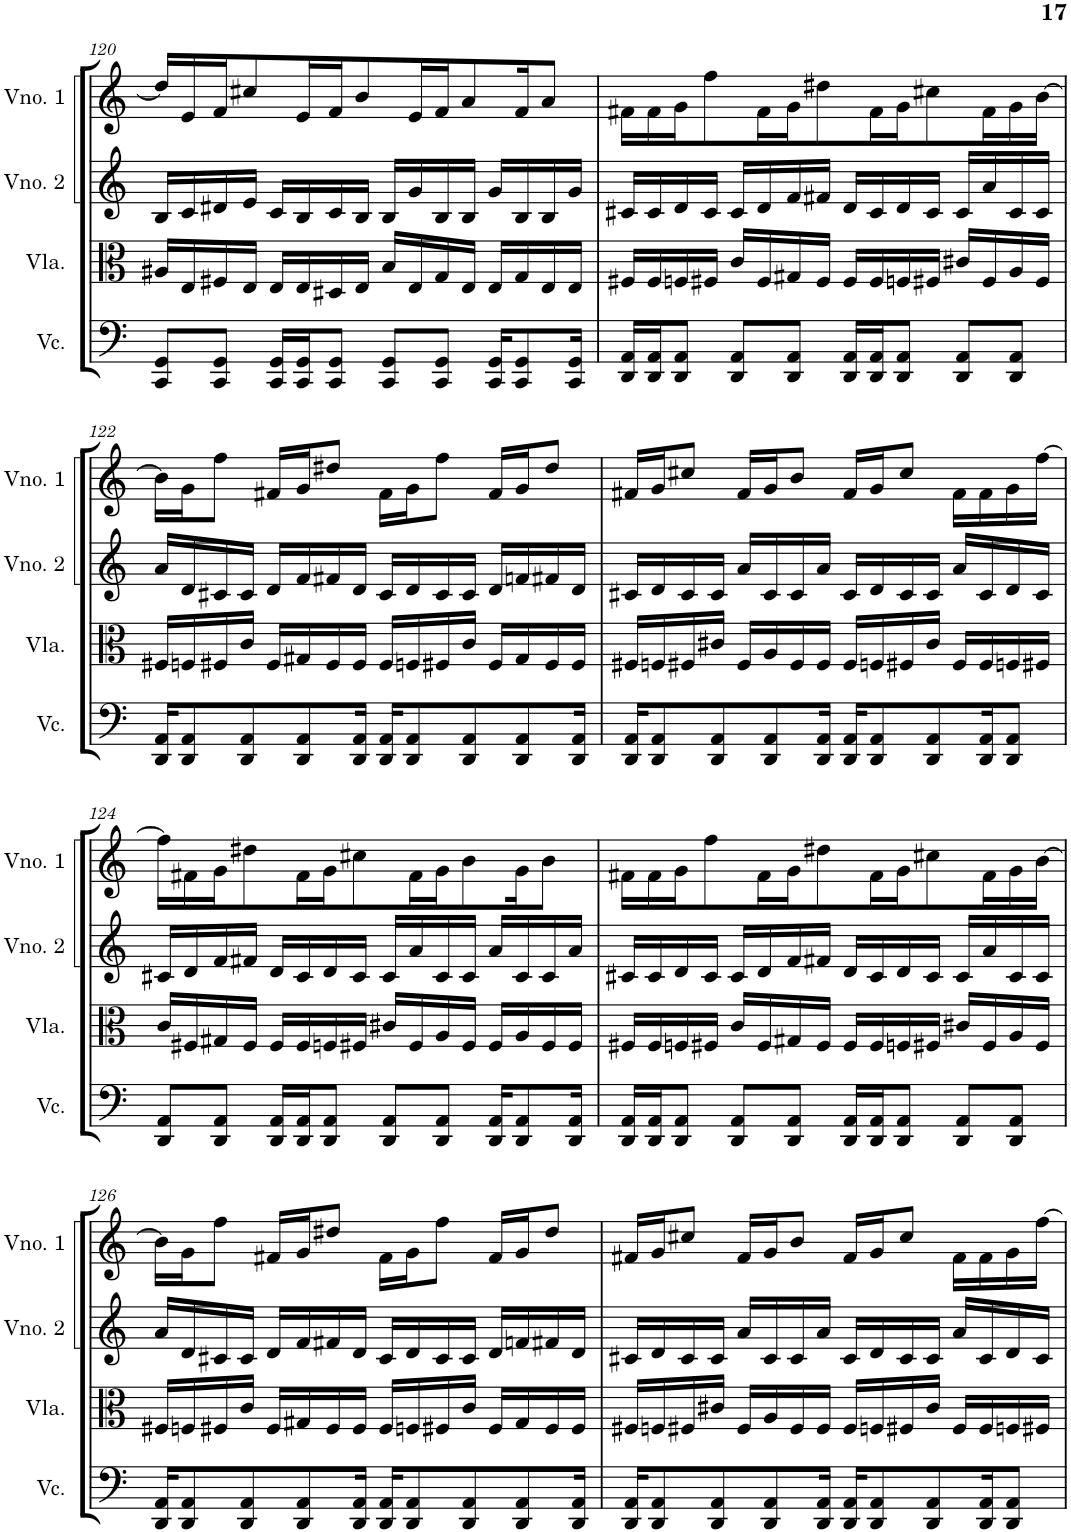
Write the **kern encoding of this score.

**kern	**kern	**kern	**kern
*part4	*part3	*part2	*part1
*staff4	*staff3	*staff2	*staff1
*I"Violoncelo	*I"Viola	*I"Violino 2	*I"Violino 1
*I'Vc.	*I'Vla.	*I'Vno. 2	*I'Vno. 1
!!LO:PB:g=z
*clefF4	*clefC3	*clefG2	*clefG2
*k[]	*k[]	*k[]	*k[]
*M4/4	*M4/4	*M4/4	*M4/4
=120	=120	=120	=120
8CC/ 8GG/L	16A#X/LL	16B/LL	16dd#/LL]
.	16E/	16c/	16e/
8CC/ 8GG/J	16F#X/	16d#X/	16f/J
.	16E/JJ	16e/JJ	8cc#X/
16CC/ 16GG/LL	16E/LL	16c/LL	.
16CC/ 16GG/J	16E/	16B/	16e/L
8CC/ 8GG/J	16D#X/	16c/	16f/J
.	16E/JJ	16B/JJ	8b/
8CC/ 8GG/L	16B/LL	16B/LL	.
.	16E/	16g/	16e/L
8CC/ 8GG/J	16G/	16B/	16f/J
.	16E/JJ	16B/JJ	8a/
16CC/ 16GG/KL	16E/LL	16g/LL	.
8CC/ 8GG/	16G/	16B/	16f/K
.	16E/	16B/	8a/J
16CC/ 16GG/Jk	16E/JJ	16g/JJ	.
=121	=121	=121	=121
16DD/ 16AA/LL	16F#X/LL	16c#X/LL	16f#X\LL
16DD/ 16AA/J	16F#/	16c#/	16f#\
8DD/ 8AA/J	16Fn/	16d/	16g\J
.	16F#X/JJ	16c#/JJ	8ff\
8DD/ 8AA/L	16c/LL	16c#/LL	.
.	16F#/	16d/	16f#\L
8DD/ 8AA/J	16G#X/	16f/	16g\J
.	16F#/JJ	16f#X/JJ	8dd#X\
16DD/ 16AA/LL	16F#/LL	16d/LL	.
16DD/ 16AA/J	16F#/	16c#/	16f#\L
8DD/ 8AA/J	16Fn/	16d/	16g\J
.	16F#X/JJ	16c#/JJ	8cc#X\
8DD/ 8AA/L	16c#X/LL	16c#/LL	.
.	16F#/	16a/	16f#\L
8DD/ 8AA/J	16A/	16c#/	16g\
.	16F#/JJ	16c#/JJ	[16b\JJ
!!LO:LB:g=z
=122	=122	=122	=122
16DD/ 16AA/KL	16F#X/LL	16a/LL	16b\LL]
8DD/ 8AA/	16Fn/	16d/	16g\J
.	16F#X/	16c#X/	8ff\J
8DD/ 8AA/	16c/JJ	16c#/JJ	.
.	16F#/LL	16d/LL	16f#X/LL
8DD/ 8AA/	16G#X/	16f/	16g/J
.	16F#/	16f#X/	8dd#X/J
16DD/ 16AA/Jk	16F#/JJ	16d/JJ	.
16DD/ 16AA/KL	16F#/LL	16c#/LL	16f#\LL
8DD/ 8AA/	16Fn/	16d/	16g\J
.	16F#X/	16c#/	8ff\J
8DD/ 8AA/	16c/JJ	16c#/JJ	.
.	16F#/LL	16d/LL	16f#/LL
8DD/ 8AA/	16G#/	16fn/	16g/J
.	16F#/	16f#X/	8dd#/J
16DD/ 16AA/Jk	16F#/JJ	16d/JJ	.
=123	=123	=123	=123
16DD/ 16AA/KL	16F#X/LL	16c#X/LL	16f#X/LL
8DD/ 8AA/	16Fn/	16d/	16g/J
.	16F#X/	16c#/	8cc#X/J
8DD/ 8AA/	16c#X/JJ	16c#/JJ	.
.	16F#/LL	16a/LL	16f#/LL
8DD/ 8AA/	16A/	16c#/	16g/J
.	16F#/	16c#/	8b/J
16DD/ 16AA/Jk	16F#/JJ	16a/JJ	.
16DD/ 16AA/KL	16F#/LL	16c#/LL	16f#/LL
8DD/ 8AA/	16Fn/	16d/	16g/J
.	16F#X/	16c#/	8cc#/J
8DD/ 8AA/	16c#/JJ	16c#/JJ	.
.	16F#/LL	16a/LL	16f#\LL
16DD/ 16AA/K	16F#/	16c#/	16f#\
8DD/ 8AA/J	16Fn/	16d/	16g\
.	16F#X/JJ	16c#/JJ	[16ff\JJ
!!LO:LB:g=z
=124	=124	=124	=124
8DD/ 8AA/L	16c/LL	16c#X/LL	16ff\LL]
.	16F#X/	16d/	16f#X\
8DD/ 8AA/J	16G#X/	16f/	16g\J
.	16F#/JJ	16f#X/JJ	8dd#X\
16DD/ 16AA/LL	16F#/LL	16d/LL	.
16DD/ 16AA/J	16F#/	16c#/	16f#\L
8DD/ 8AA/J	16Fn/	16d/	16g\J
.	16F#X/JJ	16c#/JJ	8cc#X\
8DD/ 8AA/L	16c#X/LL	16c#/LL	.
.	16F#/	16a/	16f#\L
8DD/ 8AA/J	16A/	16c#/	16g\J
.	16F#/JJ	16c#/JJ	8b\
16DD/ 16AA/KL	16F#/LL	16a/LL	.
8DD/ 8AA/	16A/	16c#/	16g\K
.	16F#/	16c#/	8b\J
16DD/ 16AA/Jk	16F#/JJ	16a/JJ	.
=125	=125	=125	=125
16DD/ 16AA/LL	16F#X/LL	16c#X/LL	16f#X\LL
16DD/ 16AA/J	16F#/	16c#/	16f#\
8DD/ 8AA/J	16Fn/	16d/	16g\J
.	16F#X/JJ	16c#/JJ	8ff\
8DD/ 8AA/L	16c/LL	16c#/LL	.
.	16F#/	16d/	16f#\L
8DD/ 8AA/J	16G#X/	16f/	16g\J
.	16F#/JJ	16f#X/JJ	8dd#X\
16DD/ 16AA/LL	16F#/LL	16d/LL	.
16DD/ 16AA/J	16F#/	16c#/	16f#\L
8DD/ 8AA/J	16Fn/	16d/	16g\J
.	16F#X/JJ	16c#/JJ	8cc#X\
8DD/ 8AA/L	16c#X/LL	16c#/LL	.
.	16F#/	16a/	16f#\L
8DD/ 8AA/J	16A/	16c#/	16g\
.	16F#/JJ	16c#/JJ	[16b\JJ
!!LO:LB:g=z
=126	=126	=126	=126
16DD/ 16AA/KL	16F#X/LL	16a/LL	16b\LL]
8DD/ 8AA/	16Fn/	16d/	16g\J
.	16F#X/	16c#X/	8ff\J
8DD/ 8AA/	16c/JJ	16c#/JJ	.
.	16F#/LL	16d/LL	16f#X/LL
8DD/ 8AA/	16G#X/	16f/	16g/J
.	16F#/	16f#X/	8dd#X/J
16DD/ 16AA/Jk	16F#/JJ	16d/JJ	.
16DD/ 16AA/KL	16F#/LL	16c#/LL	16f#\LL
8DD/ 8AA/	16Fn/	16d/	16g\J
.	16F#X/	16c#/	8ff\J
8DD/ 8AA/	16c/JJ	16c#/JJ	.
.	16F#/LL	16d/LL	16f#/LL
8DD/ 8AA/	16G#/	16fn/	16g/J
.	16F#/	16f#X/	8dd#/J
16DD/ 16AA/Jk	16F#/JJ	16d/JJ	.
=127	=127	=127	=127
16DD/ 16AA/KL	16F#X/LL	16c#X/LL	16f#X/LL
8DD/ 8AA/	16Fn/	16d/	16g/J
.	16F#X/	16c#/	8cc#X/J
8DD/ 8AA/	16c#X/JJ	16c#/JJ	.
.	16F#/LL	16a/LL	16f#/LL
8DD/ 8AA/	16A/	16c#/	16g/J
.	16F#/	16c#/	8b/J
16DD/ 16AA/Jk	16F#/JJ	16a/JJ	.
16DD/ 16AA/KL	16F#/LL	16c#/LL	16f#/LL
8DD/ 8AA/	16Fn/	16d/	16g/J
.	16F#X/	16c#/	8cc#/J
8DD/ 8AA/	16c#/JJ	16c#/JJ	.
.	16F#/LL	16a/LL	16f#\LL
16DD/ 16AA/K	16F#/	16c#/	16f#\
8DD/ 8AA/J	16Fn/	16d/	16g\
.	16F#X/JJ	16c#/JJ	[16ff\JJ
=	=	=	=
*-	*-	*-	*-
